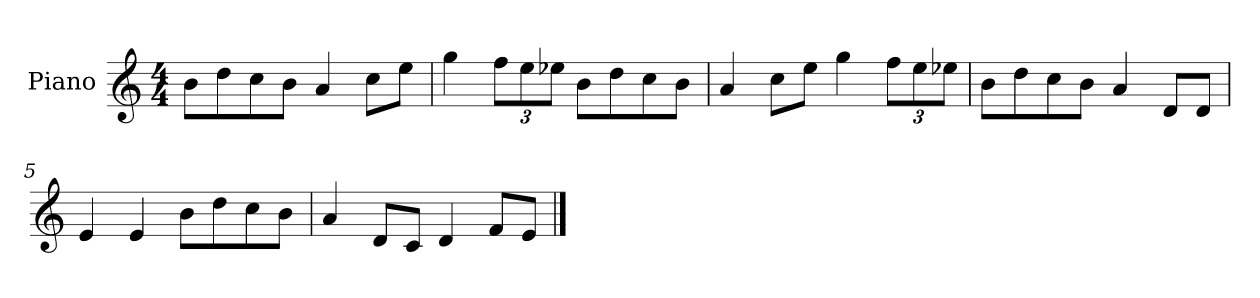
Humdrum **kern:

**kern
*part1
*staff1
*I"Piano
*I'P-no
*clefG2
*k[]
*M4/4
*MM90
=1
8b\L
8dd\
8cc\
8b\J
4a/
8cc\L
8ee\J
=2
4gg\
*Xbrackettup
12ff\L
12ee\
12ee-X\J
8b\L
8dd\
8cc\
8b\J
=3
4a/
8cc\L
8ee\J
4gg\
12ff\L
12ee\
12ee-X\J
=4
8b\L
8dd\
8cc\
8b\J
4a/
8d/L
8d/J
=5
4e/
4e/
8b\L
8dd\
8cc\
8b\J
!!LO:LB:g=z
=6
4a/
8d/L
8c/J
4d/
8f/L
8e/J
==
*-
